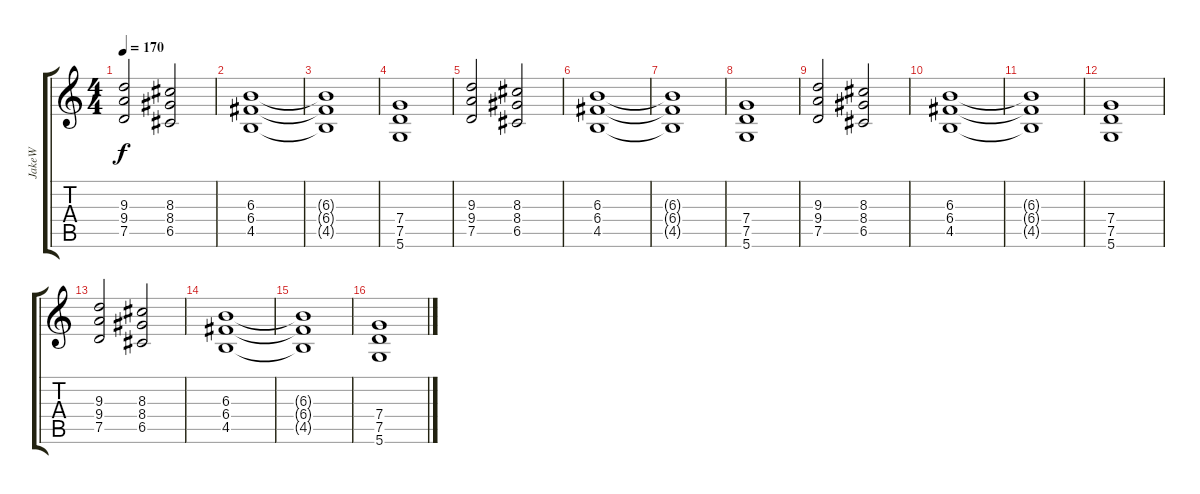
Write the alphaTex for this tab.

\track ("JakeW" "JakeW") {instrument distortionguitar}
\staff {score tabs}
\tuning (D4 A3 F3 C3 G2 D2) {hide}
\ts (4 4)
\tempo 170
\clef g2
\ks c
(9.3 9.4 7.5).2{dy f} (8.3 8.4 6.5).2 |
(6.3 6.4 4.5).1 |
(6.3{t} 6.4{t} 4.5{t}).1 |
(7.4 7.5 5.6).1 |
(9.3 9.4 7.5).2 (8.3 8.4 6.5).2 |
(6.3 6.4 4.5).1 |
(6.3{t} 6.4{t} 4.5{t}).1 |
(7.4 7.5 5.6).1 |
(9.3 9.4 7.5).2 (8.3 8.4 6.5).2 |
(6.3 6.4 4.5).1 |
(6.3{t} 6.4{t} 4.5{t}).1 |
(7.4 7.5 5.6).1 |
(9.3 9.4 7.5).2 (8.3 8.4 6.5).2 |
(6.3 6.4 4.5).1 |
(6.3{t} 6.4{t} 4.5{t}).1 |
(7.4 7.5 5.6).1
